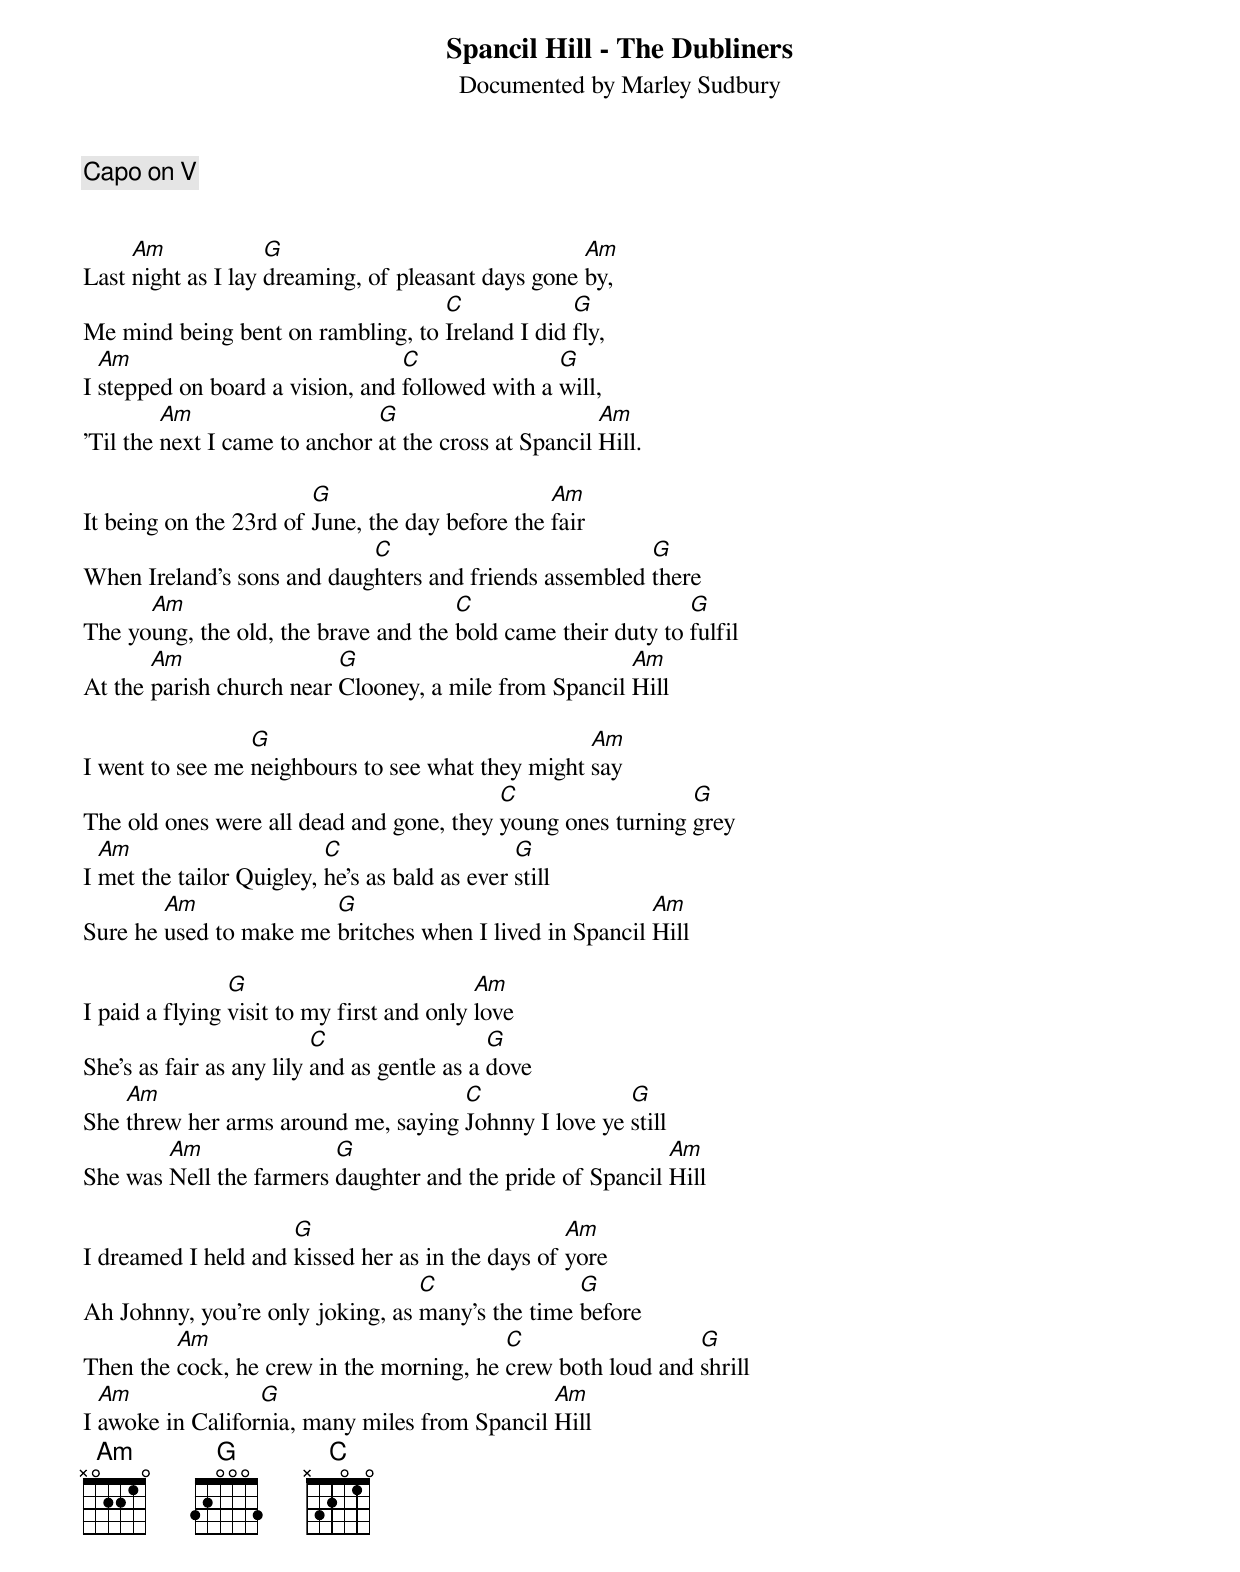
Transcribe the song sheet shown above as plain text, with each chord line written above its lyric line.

Spancil Hill - The Dubliners
Documented by Marley Sudbury

Capo on V

Am: x02210
G:  320003
C:  x32010

     Am             G                               Am
Last night as I lay dreaming, of pleasant days gone by,
                                   C             G
Me mind being bent on rambling, to Ireland I did fly,
  Am                             C               G
I stepped on board a vision, and followed with a will,
         Am                    G                       Am
'Til the next I came to anchor at the cross at Spancil Hill.

                        G                        Am
It being on the 23rd of June, the day before the fair
                            C                           G
When Ireland's sons and daughters and friends assembled there
      Am                              C                       G
The young, the old, the brave and the bold came their duty to fulfil
       Am                 G                            Am
At the parish church near Clooney, a mile from Spancil Hill

                 G                                 Am
I went to see me neighbours to see what they might say
                                          C                  G
The old ones were all dead and gone, they young ones turning grey
  Am                      C                    G
I met the tailor Quigley, he's as bald as ever still
        Am              G                                Am
Sure he used to make me britches when I lived in Spancil Hill

                G                          Am
I paid a flying visit to my first and only love
                          C                  G
She's as fair as any lily and as gentle as a dove
    Am                               C                G
She threw her arms around me, saying Johnny I love ye still
        Am               G                                 Am
She was Nell the farmers daughter and the pride of Spancil Hill

                     G                            Am
I dreamed I held and kissed her as in the days of yore
                                  C               G
Ah Johnny, you're only joking, as many's the time before
         Am                               C                  G
Then the cock, he crew in the morning, he crew both loud and shrill
  Am              G                            Am
I awoke in California, many miles from Spancil Hill
